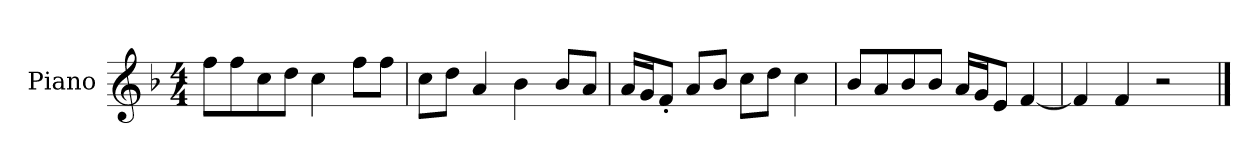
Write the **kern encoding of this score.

**kern
*part1
*staff1
*I"Piano
*I'P-no
*clefG2
*k[b-]
*M4/4
*MM90
=1
8ff\L
8ff\
8cc\
8dd\J
4cc\
8ff\L
8ff\J
=2
8cc\L
8dd\J
4a/
4b-\
8b-/L
8a/J
=3
16a/LL
16g/J
8f'/J
8a/L
8b-/J
8cc\L
8dd\J
4cc\
=4
8b-/L
8a/
8b-/
8b-/J
16a/LL
16g/J
8e/J
[4f/
=5
4f/]
4f/
2r
==
*-
